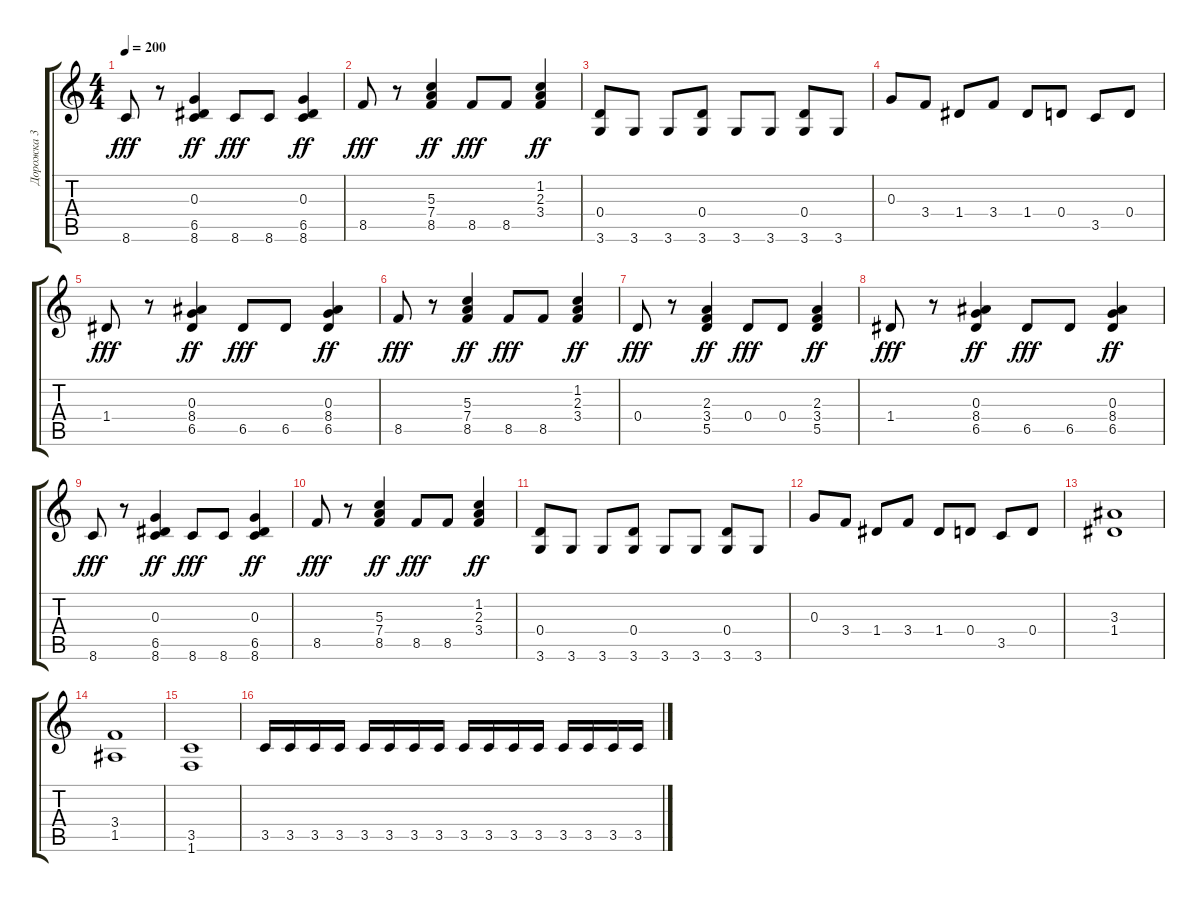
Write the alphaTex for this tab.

\track ("Дорожка 3" "Дорожка 3") {instrument distortionguitar}
\staff {score tabs}
\tuning (E4 B3 G3 D3 A2 E2) {hide}
\ts (4 4)
\tempo 200
\clef g2
\ks c
8.6.8{dy fff} r.8 (0.3 6.5 8.6).4{dy ff} 8.6.8{dy fff} 8.6.8 (0.3 6.5 8.6).4{dy ff} |
8.5.8{dy fff} r.8 (5.3 7.4 8.5).4{dy ff} 8.5.8{dy fff} 8.5.8 (1.2 2.3 3.4).4{dy ff} |
(0.4 3.6).8 3.6.8 3.6.8 (0.4 3.6).8 3.6.8 3.6.8 (0.4 3.6).8 3.6.8 |
0.3.8 3.4.8 1.4.8 3.4.8 1.4.8 0.4.8 3.5.8 0.4.8 |
1.4.8{dy fff} r.8 (0.3 8.4 6.5).4{dy ff} 6.5.8{dy fff} 6.5.8 (0.3 8.4 6.5).4{dy ff} |
8.5.8{dy fff} r.8 (5.3 7.4 8.5).4{dy ff} 8.5.8{dy fff} 8.5.8 (1.2 2.3 3.4).4{dy ff} |
0.4.8{dy fff} r.8 (2.3 3.4 5.5).4{dy ff} 0.4.8{dy fff} 0.4.8 (2.3 3.4 5.5).4{dy ff} |
1.4.8{dy fff} r.8 (0.3 8.4 6.5).4{dy ff} 6.5.8{dy fff} 6.5.8 (0.3 8.4 6.5).4{dy ff} |
8.6.8{dy fff} r.8 (0.3 6.5 8.6).4{dy ff} 8.6.8{dy fff} 8.6.8 (0.3 6.5 8.6).4{dy ff} |
8.5.8{dy fff} r.8 (5.3 7.4 8.5).4{dy ff} 8.5.8{dy fff} 8.5.8 (1.2 2.3 3.4).4{dy ff} |
(0.4 3.6).8 3.6.8 3.6.8 (0.4 3.6).8 3.6.8 3.6.8 (0.4 3.6).8 3.6.8 |
0.3.8 3.4.8 1.4.8 3.4.8 1.4.8 0.4.8 3.5.8 0.4.8 |
(3.3 1.4).1 |
(3.4 1.5).1 |
(3.5 1.6).1 |
3.5.16 3.5.16 3.5.16 3.5.16 3.5.16 3.5.16 3.5.16 3.5.16 3.5.16 3.5.16 3.5.16 3.5.16 3.5.16 3.5.16 3.5.16 3.5.16
